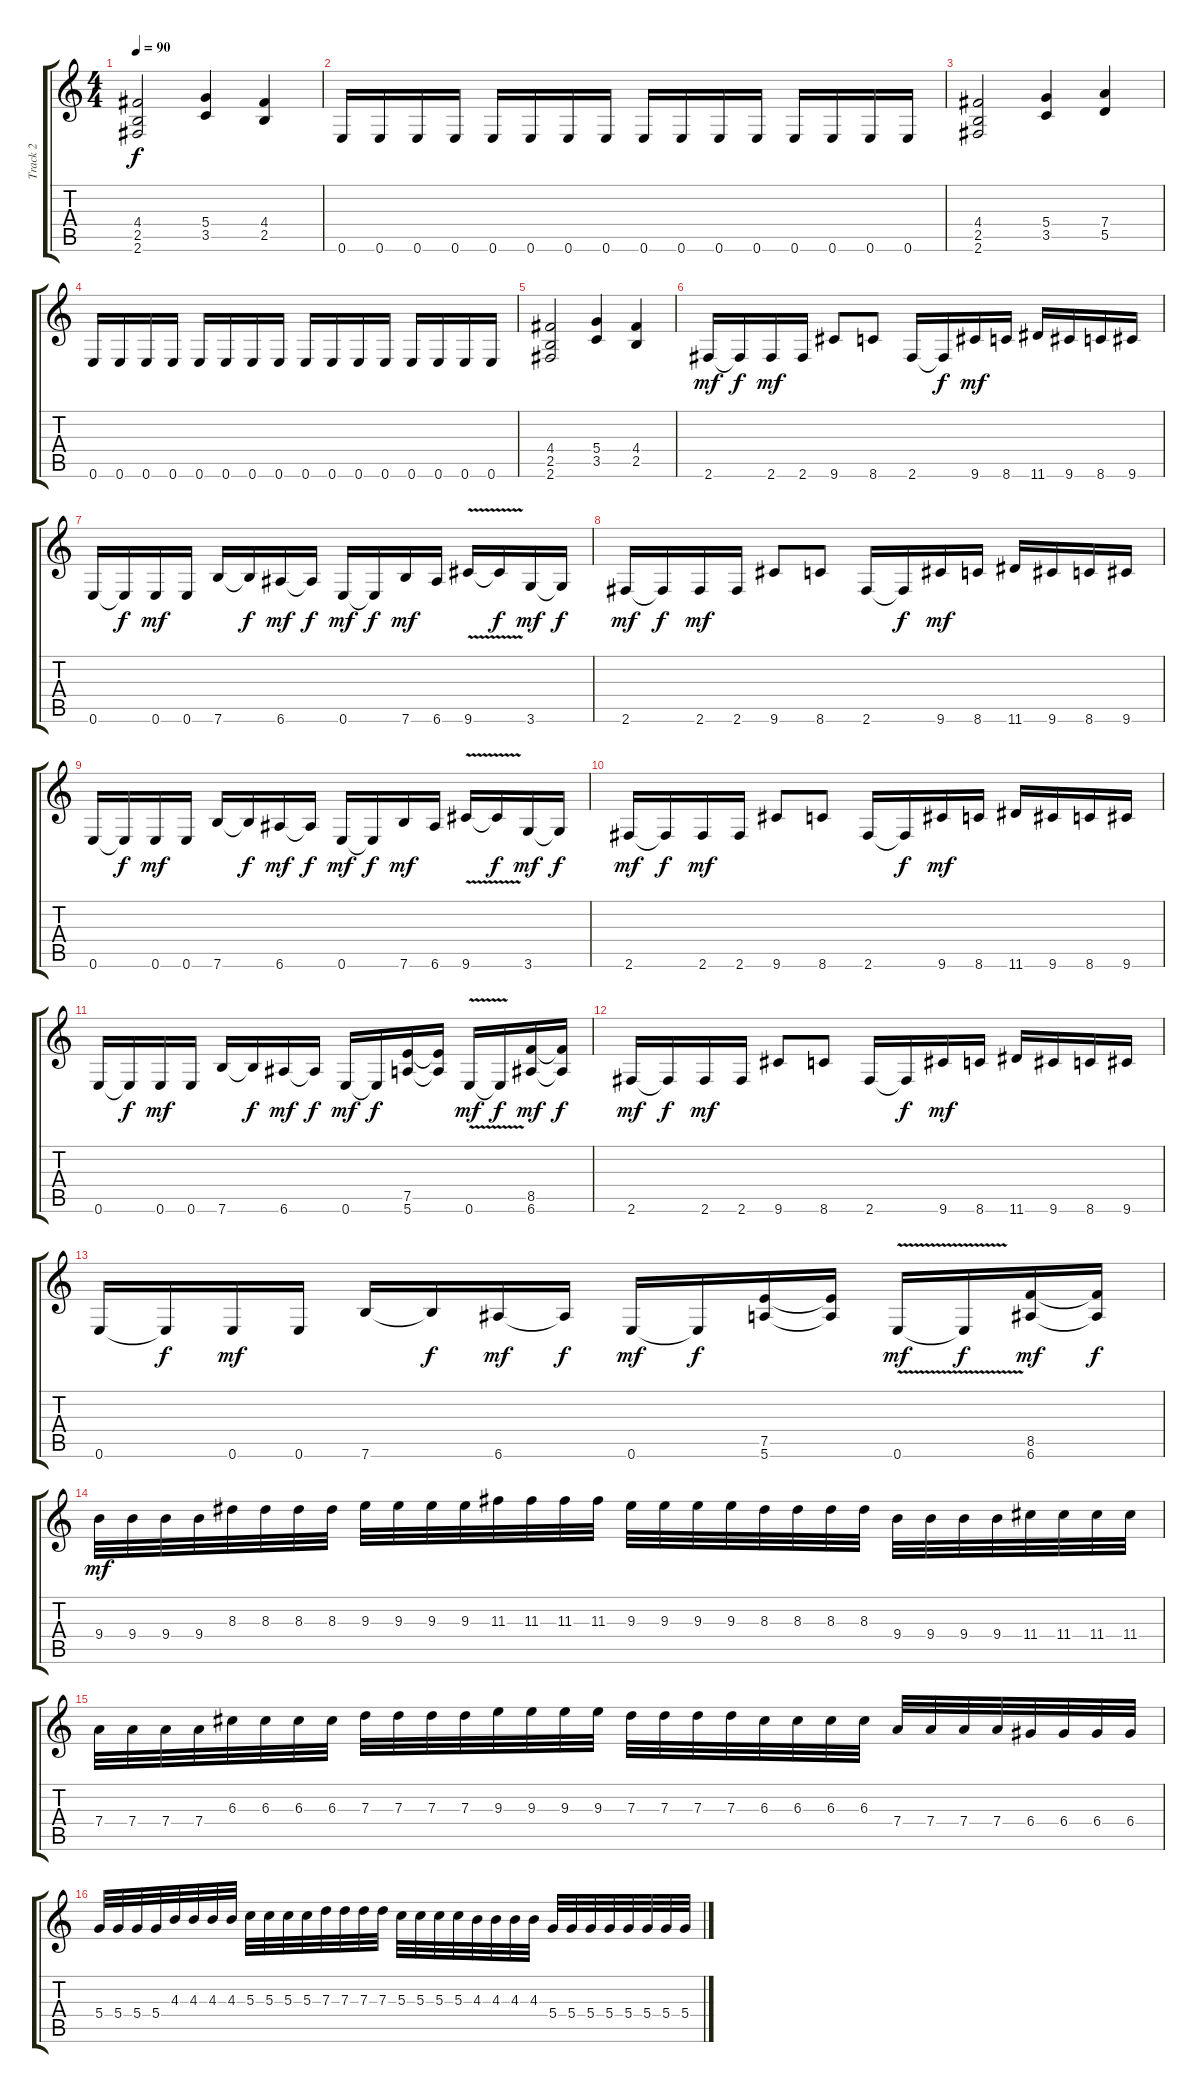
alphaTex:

\track ("Track 2" "Track 2") {instrument overdrivenguitar}
\staff {score tabs}
\tuning (E4 B3 G3 D3 A2 E2) {hide}
\ts (4 4)
\tempo 90
\clef g2
\ks c
(4.4 2.5 2.6).2{dy f} (5.4 3.5).4 (4.4 2.5).4 |
0.6.16 0.6.16 0.6.16 0.6.16 0.6.16 0.6.16 0.6.16 0.6.16 0.6.16 0.6.16 0.6.16 0.6.16 0.6.16 0.6.16 0.6.16 0.6.16 |
(4.4 2.5 2.6).2 (5.4 3.5).4 (7.4 5.5).4 |
0.6.16 0.6.16 0.6.16 0.6.16 0.6.16 0.6.16 0.6.16 0.6.16 0.6.16 0.6.16 0.6.16 0.6.16 0.6.16 0.6.16 0.6.16 0.6.16 |
(4.4 2.5 2.6).2 (5.4 3.5).4 (4.4 2.5).4 |
2.6.16{dy mf} 2.6{t}.16{dy f} 2.6.16{dy mf} 2.6.16 9.6.8 8.6.8 2.6.16 2.6{t}.16{dy f} 9.6.16{dy mf} 8.6.16 11.6.16 9.6.16 8.6.16 9.6.16 |
0.6.16 0.6{t}.16{dy f} 0.6.16{dy mf} 0.6.16 7.6.16 7.6{t}.16{dy f} 6.6.16{dy mf} 6.6{t}.16{dy f} 0.6.16{dy mf} 0.6{t}.16{dy f} 7.6.16{dy mf} 6.6.16 9.6{v}.16 9.6{t}.16{dy f} 3.6.16{dy mf} 3.6{t}.16{dy f} |
2.6.16{dy mf} 2.6{t}.16{dy f} 2.6.16{dy mf} 2.6.16 9.6.8 8.6.8 2.6.16 2.6{t}.16{dy f} 9.6.16{dy mf} 8.6.16 11.6.16 9.6.16 8.6.16 9.6.16 |
0.6.16 0.6{t}.16{dy f} 0.6.16{dy mf} 0.6.16 7.6.16 7.6{t}.16{dy f} 6.6.16{dy mf} 6.6{t}.16{dy f} 0.6.16{dy mf} 0.6{t}.16{dy f} 7.6.16{dy mf} 6.6.16 9.6{v}.16 9.6{t}.16{dy f} 3.6.16{dy mf} 3.6{t}.16{dy f} |
2.6.16{dy mf} 2.6{t}.16{dy f} 2.6.16{dy mf} 2.6.16 9.6.8 8.6.8 2.6.16 2.6{t}.16{dy f} 9.6.16{dy mf} 8.6.16 11.6.16 9.6.16 8.6.16 9.6.16 |
0.6.16 0.6{t}.16{dy f} 0.6.16{dy mf} 0.6.16 7.6.16 7.6{t}.16{dy f} 6.6.16{dy mf} 6.6{t}.16{dy f} 0.6.16{dy mf} 0.6{t}.16{dy f} (7.5 5.6).16 (7.5{t} 5.6{t}).16 0.6{v}.16{dy mf} 0.6{t}.16{dy f} (8.5 6.6).16{dy mf} (8.5{t} 6.6{t}).16{dy f} |
2.6.16{dy mf} 2.6{t}.16{dy f} 2.6.16{dy mf} 2.6.16 9.6.8 8.6.8 2.6.16 2.6{t}.16{dy f} 9.6.16{dy mf} 8.6.16 11.6.16 9.6.16 8.6.16 9.6.16 |
0.6.16 0.6{t}.16{dy f} 0.6.16{dy mf} 0.6.16 7.6.16 7.6{t}.16{dy f} 6.6.16{dy mf} 6.6{t}.16{dy f} 0.6.16{dy mf} 0.6{t}.16{dy f} (7.5 5.6).16 (7.5{t} 5.6{t}).16 0.6{v}.16{dy mf} 0.6{t}.16{dy f} (8.5 6.6).16{dy mf} (8.5{t} 6.6{t}).16{dy f} |
9.4.32{dy mf} 9.4.32 9.4.32 9.4.32 8.3.32 8.3.32 8.3.32 8.3.32 9.3.32 9.3.32 9.3.32 9.3.32 11.3.32 11.3.32 11.3.32 11.3.32 9.3.32 9.3.32 9.3.32 9.3.32 8.3.32 8.3.32 8.3.32 8.3.32 9.4.32 9.4.32 9.4.32 9.4.32 11.4.32 11.4.32 11.4.32 11.4.32 |
7.4.32 7.4.32 7.4.32 7.4.32 6.3.32 6.3.32 6.3.32 6.3.32 7.3.32 7.3.32 7.3.32 7.3.32 9.3.32 9.3.32 9.3.32 9.3.32 7.3.32 7.3.32 7.3.32 7.3.32 6.3.32 6.3.32 6.3.32 6.3.32 7.4.32 7.4.32 7.4.32 7.4.32 6.4.32 6.4.32 6.4.32 6.4.32 |
5.4.32 5.4.32 5.4.32 5.4.32 4.3.32 4.3.32 4.3.32 4.3.32 5.3.32 5.3.32 5.3.32 5.3.32 7.3.32 7.3.32 7.3.32 7.3.32 5.3.32 5.3.32 5.3.32 5.3.32 4.3.32 4.3.32 4.3.32 4.3.32 5.4.32 5.4.32 5.4.32 5.4.32 5.4.32 5.4.32 5.4.32 5.4.32
